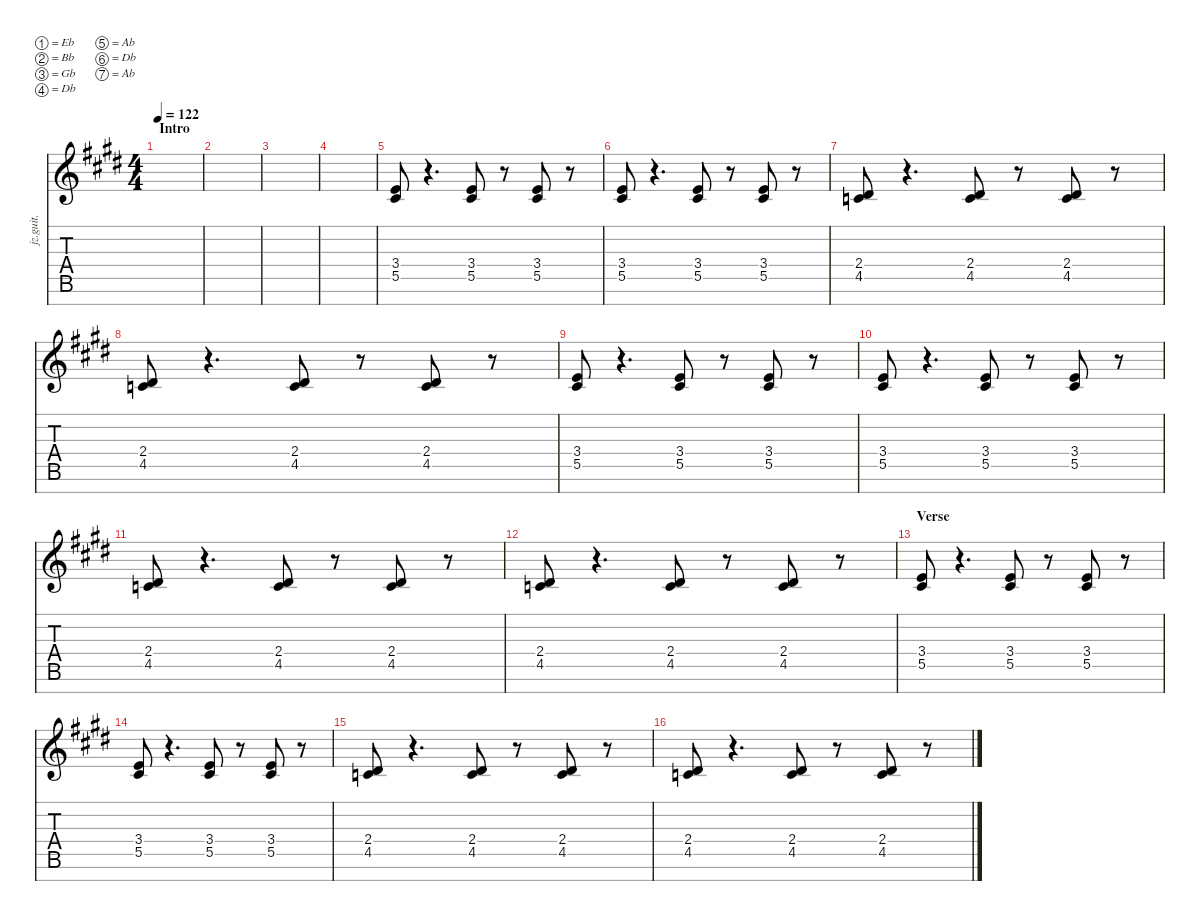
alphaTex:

\defaultSystemsLayout 4
\hideDynamics
\bracketExtendMode nobrackets
\otherSystemsTrackNameOrientation horizontal
\track ("Kaoru" "jz.guit.") {instrument electricguitarjazz}
\staff {score tabs}
\tuning (Eb4 Bb3 Gb3 Db3 Ab2 Db2 Ab1)
\ts (4 4)
\beaming (8 2 2 2 2)
\section ("" "Intro")
\tempo 122
\clef g2
\ks c#minor
|
|
|
|
(3.4{acc forcenatural} 5.5{acc #}).8 r.4{d} (5.5{acc #} 3.4{acc forcenatural}).8 r.8 (5.5{acc #} 3.4{acc forcenatural}).8 r.8 |
(3.4{acc forcenatural} 5.5{acc #}).8 r.4{d} (5.5{acc #} 3.4{acc forcenatural}).8 r.8 (5.5{acc #} 3.4{acc forcenatural}).8 r.8 |
(2.4{acc #} 4.5{acc forcenatural}).8 r.4{d} (4.5{acc forcenatural} 2.4{acc #}).8 r.8 (4.5{acc forcenatural} 2.4{acc #}).8 r.8 |
(2.4{acc #} 4.5{acc forcenatural}).8 r.4{d} (4.5{acc forcenatural} 2.4{acc #}).8 r.8 (4.5{acc forcenatural} 2.4{acc #}).8 r.8 |
(3.4{acc forcenatural} 5.5{acc #}).8 r.4{d} (5.5{acc #} 3.4{acc forcenatural}).8 r.8 (5.5{acc #} 3.4{acc forcenatural}).8 r.8 |
(3.4{acc forcenatural} 5.5{acc #}).8 r.4{d} (5.5{acc #} 3.4{acc forcenatural}).8 r.8 (5.5{acc #} 3.4{acc forcenatural}).8 r.8 |
(2.4{acc #} 4.5{acc forcenatural}).8 r.4{d} (4.5{acc forcenatural} 2.4{acc #}).8 r.8 (4.5{acc forcenatural} 2.4{acc #}).8 r.8 |
(2.4{acc #} 4.5{acc forcenatural}).8 r.4{d} (4.5{acc forcenatural} 2.4{acc #}).8 r.8 (4.5{acc forcenatural} 2.4{acc #}).8 r.8 |
\section ("" "Verse")
(3.4{acc forcenatural} 5.5{acc #}).8 r.4{d} (5.5{acc #} 3.4{acc forcenatural}).8 r.8 (5.5{acc #} 3.4{acc forcenatural}).8 r.8 |
(3.4{acc forcenatural} 5.5{acc #}).8 r.4{d} (5.5{acc #} 3.4{acc forcenatural}).8 r.8 (5.5{acc #} 3.4{acc forcenatural}).8 r.8 |
(2.4{acc #} 4.5{acc forcenatural}).8 r.4{d} (4.5{acc forcenatural} 2.4{acc #}).8 r.8 (4.5{acc forcenatural} 2.4{acc #}).8 r.8 |
(2.4{acc #} 4.5{acc forcenatural}).8 r.4{d} (4.5{acc forcenatural} 2.4{acc #}).8 r.8 (4.5{acc forcenatural} 2.4{acc #}).8 r.8
